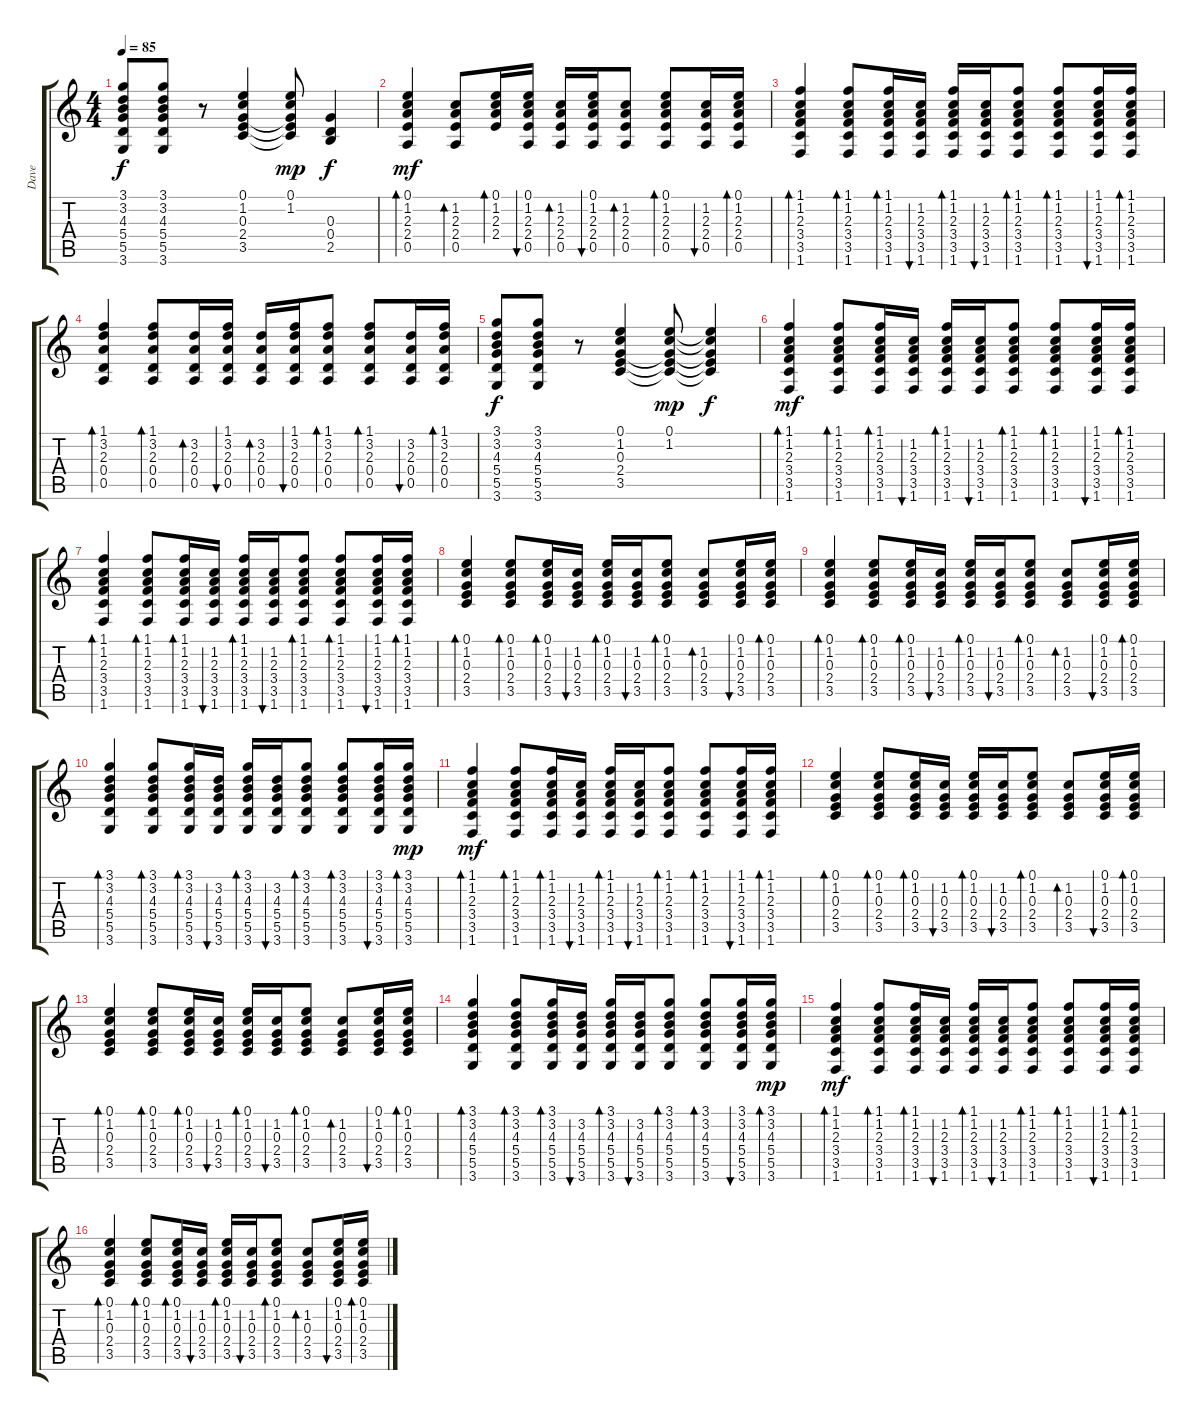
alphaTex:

\track ("Dave" "Dave") {instrument acousticguitarsteel}
\staff {score tabs}
\tuning (E4 B3 G3 D3 A2 E2) {hide}
\ts (4 4)
\tempo 85
\clef g2
\ks c
(3.1 3.2 4.3 5.4 5.5 3.6).8{dy f} (3.1 3.2 4.3 5.4 5.5 3.6).8 r.8 (0.1 1.2 0.3 2.4 3.5).4 (0.1 1.2 0.3{t} 2.4{t} 3.5{t}).8{dy mp} (0.3 0.4 2.5).4{dy f} |
(0.1 1.2 2.3 2.4 0.5).4{bd 60 dy mf} (1.2 2.3 2.4 0.5).8{bd 30} (0.1 1.2 2.3 2.4).16{bd 30} (0.1 1.2 2.3 2.4 0.5).16{bu 30} (1.2 2.3 2.4 0.5).16{bd 30} (0.1 1.2 2.3 2.4 0.5).16{bu 30} (1.2 2.3 2.4 0.5).8{bd 30} (0.1 1.2 2.3 2.4 0.5).8{bd 30} (1.2 2.3 2.4 0.5).16{bu 30} (0.1 1.2 2.3 2.4 0.5).16{bd 30} |
(1.1 1.2 2.3 3.4 3.5 1.6).4{bd 30} (1.1 1.2 2.3 3.4 3.5 1.6).8{bd 30} (1.1 1.2 2.3 3.4 3.5 1.6).16{bd 30} (1.2 2.3 3.4 3.5 1.6).16{bu 30} (1.1 1.2 2.3 3.4 3.5 1.6).16{bd 30} (1.2 2.3 3.4 3.5 1.6).16{bu 30} (1.1 1.2 2.3 3.4 3.5 1.6).8{bd 30} (1.1 1.2 2.3 3.4 3.5 1.6).8{bd 30} (1.1 1.2 2.3 3.4 3.5 1.6).16{bu 30} (1.1 1.2 2.3 3.4 3.5 1.6).16{bd 30} |
(1.1 3.2 2.3 0.4 0.5).4{bd 30} (1.1 3.2 2.3 0.4 0.5).8{bd 30} (3.2 2.3 0.4 0.5).16{bd 30} (1.1 3.2 2.3 0.4 0.5).16{bu 30} (3.2 2.3 0.4 0.5).16{bd 30} (1.1 3.2 2.3 0.4 0.5).16{bu 30} (1.1 3.2 2.3 0.4 0.5).8{bd 30} (1.1 3.2 2.3 0.4 0.5).8{bd 30} (3.2 2.3 0.4 0.5).16{bu 30} (1.1 3.2 2.3 0.4 0.5).16{bd 30} |
(3.1 3.2 4.3 5.4 5.5 3.6).8{dy f} (3.1 3.2 4.3 5.4 5.5 3.6).8 r.8 (0.1 1.2 0.3 2.4 3.5).4 (0.1 1.2 0.3{t} 2.4{t} 3.5{t}).8{dy mp} (0.1{t} 1.2{t} 0.3{t} 2.4{t} 3.5{t}).4{dy f} |
(1.1 1.2 2.3 3.4 3.5 1.6).4{bd 30 dy mf} (1.1 1.2 2.3 3.4 3.5 1.6).8{bd 30} (1.1 1.2 2.3 3.4 3.5 1.6).16{bd 30} (1.2 2.3 3.4 3.5 1.6).16{bu 30} (1.1 1.2 2.3 3.4 3.5 1.6).16{bd 30} (1.2 2.3 3.4 3.5 1.6).16{bu 30} (1.1 1.2 2.3 3.4 3.5 1.6).8{bd 30} (1.1 1.2 2.3 3.4 3.5 1.6).8{bd 30} (1.1 1.2 2.3 3.4 3.5 1.6).16{bu 30} (1.1 1.2 2.3 3.4 3.5 1.6).16{bd 30} |
(1.1 1.2 2.3 3.4 3.5 1.6).4{bd 30} (1.1 1.2 2.3 3.4 3.5 1.6).8{bd 30} (1.1 1.2 2.3 3.4 3.5 1.6).16{bd 30} (1.2 2.3 3.4 3.5 1.6).16{bu 30} (1.1 1.2 2.3 3.4 3.5 1.6).16{bd 30} (1.2 2.3 3.4 3.5 1.6).16{bu 30} (1.1 1.2 2.3 3.4 3.5 1.6).8{bd 30} (1.1 1.2 2.3 3.4 3.5 1.6).8{bd 30} (1.1 1.2 2.3 3.4 3.5 1.6).16{bu 30} (1.1 1.2 2.3 3.4 3.5 1.6).16{bd 30} |
(0.1 1.2 0.3 2.4 3.5).4{bd 30} (0.1 1.2 0.3 2.4 3.5).8{bd 30} (0.1 1.2 0.3 2.4 3.5).16{bd 30} (1.2 0.3 2.4 3.5).16{bu 30} (0.1 1.2 0.3 2.4 3.5).16{bd 60} (1.2 0.3 2.4 3.5).16{bu 30} (0.1 1.2 0.3 2.4 3.5).8{bd 30} (1.2 0.3 2.4 3.5).8{bd 30} (0.1 1.2 0.3 2.4 3.5).16{bu 30} (0.1 1.2 0.3 2.4 3.5).16{bd 30} |
(0.1 1.2 0.3 2.4 3.5).4{bd 30} (0.1 1.2 0.3 2.4 3.5).8{bd 30} (0.1 1.2 0.3 2.4 3.5).16{bd 30} (1.2 0.3 2.4 3.5).16{bu 30} (0.1 1.2 0.3 2.4 3.5).16{bd 60} (1.2 0.3 2.4 3.5).16{bu 30} (0.1 1.2 0.3 2.4 3.5).8{bd 30} (1.2 0.3 2.4 3.5).8{bd 30} (0.1 1.2 0.3 2.4 3.5).16{bu 30} (0.1 1.2 0.3 2.4 3.5).16{bd 30} |
(3.1 3.2 4.3 5.4 5.5 3.6).4{bd 30} (3.1 3.2 4.3 5.4 5.5 3.6).8{bd 30} (3.1 3.2 4.3 5.4 5.5 3.6).16{bd 30} (3.2 4.3 5.4 5.5 3.6).16{bu 30} (3.1 3.2 4.3 5.4 5.5 3.6).16{bd 30} (3.2 4.3 5.4 5.5 3.6).16{bu 30} (3.1 3.2 4.3 5.4 5.5 3.6).8{bd 30} (3.1 3.2 4.3 5.4 5.5 3.6).8{bd 30} (3.1 3.2 4.3 5.4 5.5 3.6).16{bu 30} (3.1 3.2 4.3 5.4 5.5 3.6).16{bd 30 dy mp} |
(1.1 1.2 2.3 3.4 3.5 1.6).4{bd 30 dy mf} (1.1 1.2 2.3 3.4 3.5 1.6).8{bd 30} (1.1 1.2 2.3 3.4 3.5 1.6).16{bd 30} (1.2 2.3 3.4 3.5 1.6).16{bu 30} (1.1 1.2 2.3 3.4 3.5 1.6).16{bd 30} (1.2 2.3 3.4 3.5 1.6).16{bu 30} (1.1 1.2 2.3 3.4 3.5 1.6).8{bd 30} (1.1 1.2 2.3 3.4 3.5 1.6).8{bd 30} (1.1 1.2 2.3 3.4 3.5 1.6).16{bu 30} (1.1 1.2 2.3 3.4 3.5 1.6).16{bd 30} |
(0.1 1.2 0.3 2.4 3.5).4{bd 30} (0.1 1.2 0.3 2.4 3.5).8{bd 30} (0.1 1.2 0.3 2.4 3.5).16{bd 30} (1.2 0.3 2.4 3.5).16{bu 30} (0.1 1.2 0.3 2.4 3.5).16{bd 60} (1.2 0.3 2.4 3.5).16{bu 30} (0.1 1.2 0.3 2.4 3.5).8{bd 30} (1.2 0.3 2.4 3.5).8{bd 30} (0.1 1.2 0.3 2.4 3.5).16{bu 30} (0.1 1.2 0.3 2.4 3.5).16{bd 30} |
(0.1 1.2 0.3 2.4 3.5).4{bd 30} (0.1 1.2 0.3 2.4 3.5).8{bd 30} (0.1 1.2 0.3 2.4 3.5).16{bd 30} (1.2 0.3 2.4 3.5).16{bu 30} (0.1 1.2 0.3 2.4 3.5).16{bd 60} (1.2 0.3 2.4 3.5).16{bu 30} (0.1 1.2 0.3 2.4 3.5).8{bd 30} (1.2 0.3 2.4 3.5).8{bd 30} (0.1 1.2 0.3 2.4 3.5).16{bu 30} (0.1 1.2 0.3 2.4 3.5).16{bd 30} |
(3.1 3.2 4.3 5.4 5.5 3.6).4{bd 30} (3.1 3.2 4.3 5.4 5.5 3.6).8{bd 30} (3.1 3.2 4.3 5.4 5.5 3.6).16{bd 30} (3.2 4.3 5.4 5.5 3.6).16{bu 30} (3.1 3.2 4.3 5.4 5.5 3.6).16{bd 30} (3.2 4.3 5.4 5.5 3.6).16{bu 30} (3.1 3.2 4.3 5.4 5.5 3.6).8{bd 30} (3.1 3.2 4.3 5.4 5.5 3.6).8{bd 30} (3.1 3.2 4.3 5.4 5.5 3.6).16{bu 30} (3.1 3.2 4.3 5.4 5.5 3.6).16{bd 30 dy mp} |
(1.1 1.2 2.3 3.4 3.5 1.6).4{bd 30 dy mf} (1.1 1.2 2.3 3.4 3.5 1.6).8{bd 30} (1.1 1.2 2.3 3.4 3.5 1.6).16{bd 30} (1.2 2.3 3.4 3.5 1.6).16{bu 30} (1.1 1.2 2.3 3.4 3.5 1.6).16{bd 30} (1.2 2.3 3.4 3.5 1.6).16{bu 30} (1.1 1.2 2.3 3.4 3.5 1.6).8{bd 30} (1.1 1.2 2.3 3.4 3.5 1.6).8{bd 30} (1.1 1.2 2.3 3.4 3.5 1.6).16{bu 30} (1.1 1.2 2.3 3.4 3.5 1.6).16{bd 30} |
(0.1 1.2 0.3 2.4 3.5).4{bd 30} (0.1 1.2 0.3 2.4 3.5).8{bd 30} (0.1 1.2 0.3 2.4 3.5).16{bd 30} (1.2 0.3 2.4 3.5).16{bu 30} (0.1 1.2 0.3 2.4 3.5).16{bd 60} (1.2 0.3 2.4 3.5).16{bu 30} (0.1 1.2 0.3 2.4 3.5).8{bd 30} (1.2 0.3 2.4 3.5).8{bd 30} (0.1 1.2 0.3 2.4 3.5).16{bu 30} (0.1 1.2 0.3 2.4 3.5).16{bd 30}
